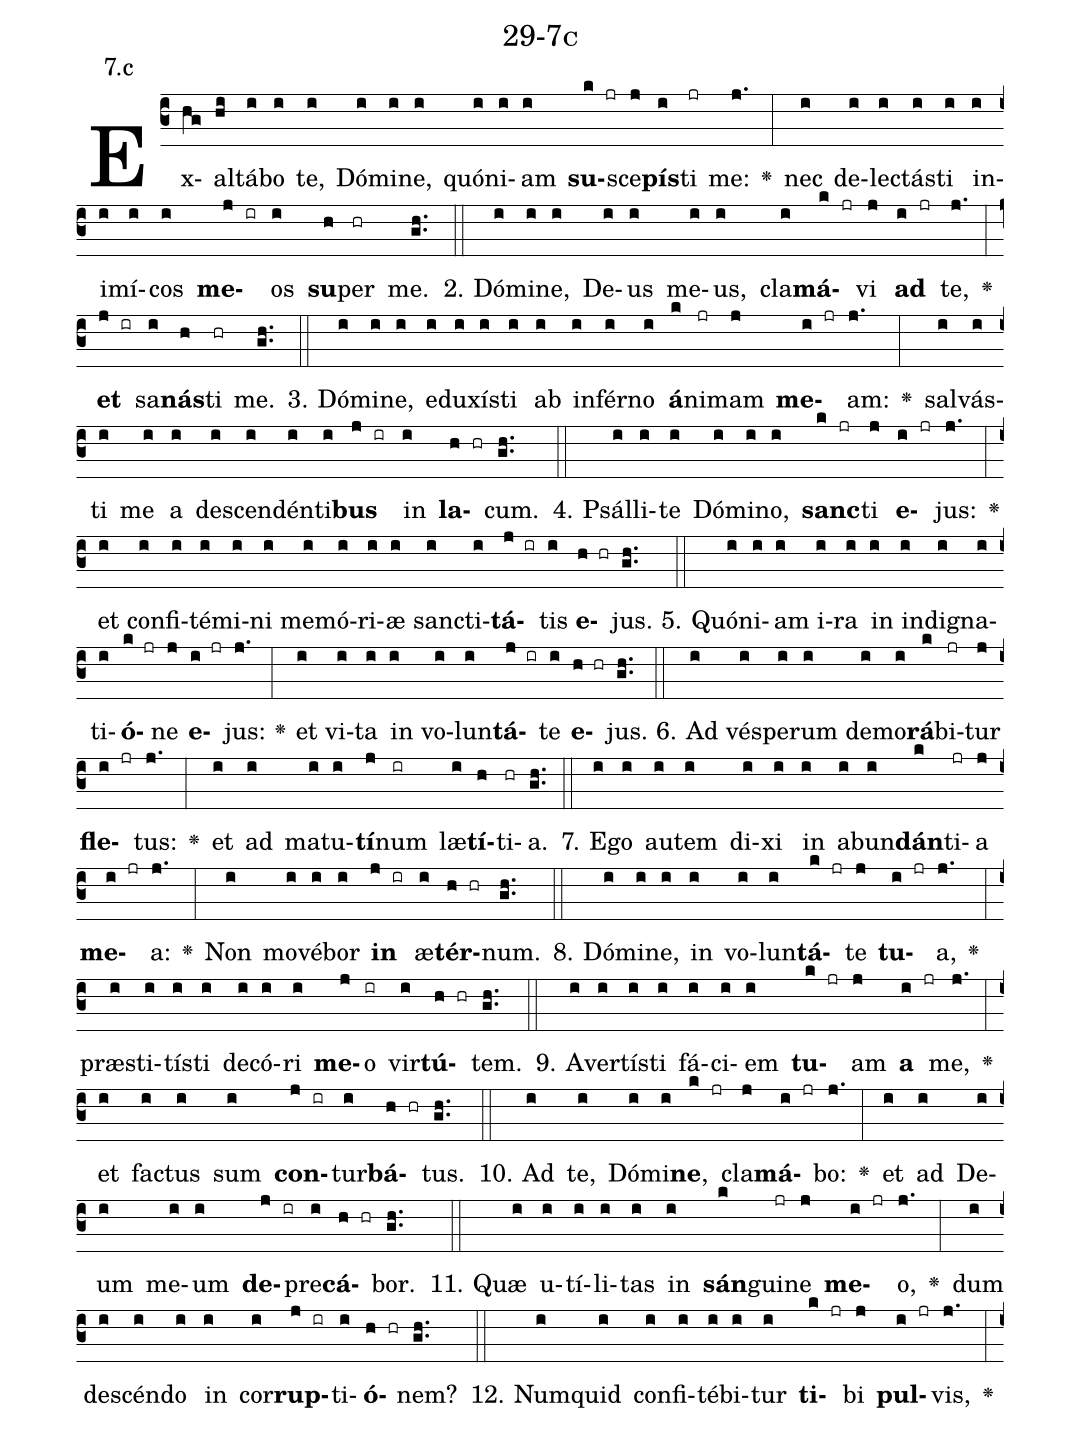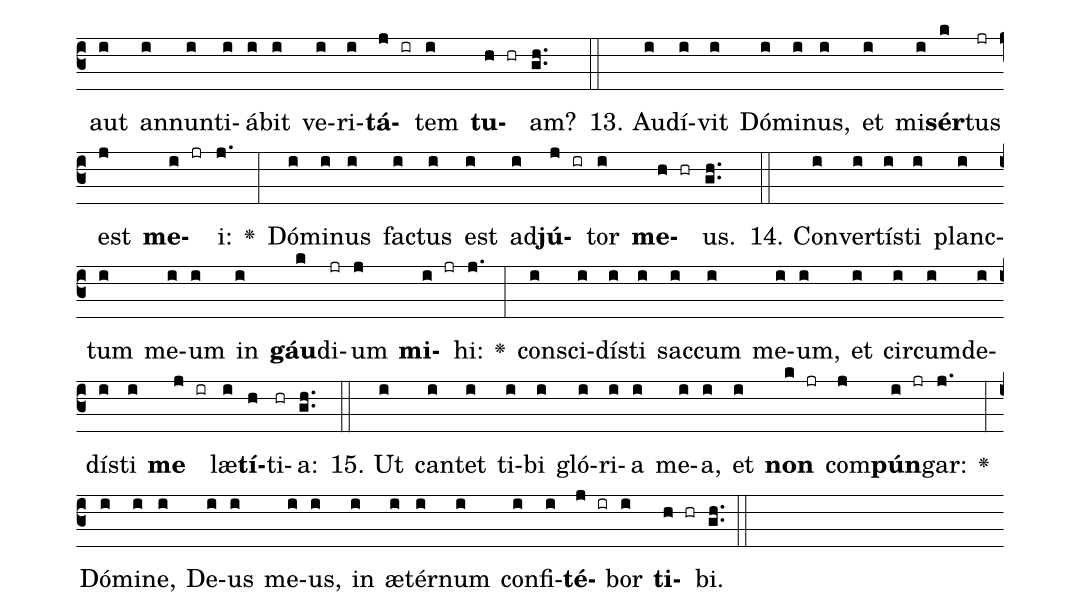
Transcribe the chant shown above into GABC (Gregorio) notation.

name: 29-7c;
annotation: 7.c;
%%
(c3)Ex(hg)al(hi)tá(i)bo(i) te,(i) Dó(i)mi(i)ne,(i) quón(i)i(i)am(i) <b>su</b>(k jr)sce(j)<b>pís</b>(i)ti(jr) me:(j.) <v>\greheightstar</v>(:) nec(i) de(i)lec(i)tás(i)ti(i) in(i)i(i)mí(i)cos(i) <b>me</b>(j ir)os(i) <b>su</b>(h)per(hr) me.(gh..) (::)
2. Dó(i)mi(i)ne,(i) De(i)us(i) me(i)us,(i) cla(i)<b>má</b>(k jr)vi(j) <b>ad</b>(i jr) te,(j.) <v>\greheightstar</v>(:) <b>et</b>(j ir) sa(i)<b>nás</b>(h)ti(hr) me.(gh..) (::)
3. Dó(i)mi(i)ne,(i) e(i)du(i)xís(i)ti(i) ab(i) in(i)fér(i)no(i) <b>á</b>(k)ni(jr)mam(j) <b>me</b>(i jr)am:(j.) <v>\greheightstar</v>(:) sal(i)vás(i)ti(i) me(i) a(i) de(i)scen(i)dén(i)ti(i)<b>bus</b>(j ir) in(i) <b>la</b>(h hr)cum.(gh..) (::)
4. Psál(i)li(i)te(i) Dó(i)mi(i)no,(i) <b>sanc</b>(k jr)ti(j) <b>e</b>(i jr)jus:(j.) <v>\greheightstar</v>(:) et(i) con(i)fi(i)té(i)mi(i)ni(i) me(i)mó(i)ri(i)æ(i) sanc(i)ti(i)<b>tá</b>(j ir)tis(i) <b>e</b>(h hr)jus.(gh..) (::)
5. Quón(i)i(i)am(i) i(i)ra(i) in(i) in(i)di(i)gna(i)ti(i)<b>ó</b>(k jr)ne(j) <b>e</b>(i jr)jus:(j.) <v>\greheightstar</v>(:) et(i) vi(i)ta(i) in(i) vo(i)lun(i)<b>tá</b>(j ir)te(i) <b>e</b>(h hr)jus.(gh..) (::)
6. Ad(i) vés(i)pe(i)rum(i) de(i)mo(i)<b>rá</b>(k)bi(jr)tur(j) <b>fle</b>(i jr)tus:(j.) <v>\greheightstar</v>(:) et(i) ad(i) ma(i)tu(i)<b>tí</b>(j)num(ir) læ(i)<b>tí</b>(h)ti(hr)a.(gh..) (::)
7. E(i)go(i) au(i)tem(i) di(i)xi(i) in(i) ab(i)un(i)<b>dán</b>(k)ti(jr)a(j) <b>me</b>(i jr)a:(j.) <v>\greheightstar</v>(:) Non(i) mo(i)vé(i)bor(i) <b>in</b>(j ir) æ(i)<b>tér</b>(h hr)num.(gh..) (::)
8. Dó(i)mi(i)ne,(i) in(i) vo(i)lun(i)<b>tá</b>(k jr)te(j) <b>tu</b>(i jr)a,(j.) <v>\greheightstar</v>(:) præ(i)sti(i)tís(i)ti(i) de(i)có(i)ri(i) <b>me</b>(j)o(ir) vir(i)<b>tú</b>(h hr)tem.(gh..) (::)
9. A(i)ver(i)tís(i)ti(i) fá(i)ci(i)em(i) <b>tu</b>(k jr)am(j) <b>a</b>(i jr) me,(j.) <v>\greheightstar</v>(:) et(i) fac(i)tus(i) sum(i) <b>con</b>(j ir)tur(i)<b>bá</b>(h hr)tus.(gh..) (::)
10. Ad(i) te,(i) Dó(i)mi(i)<b>ne</b>,(k jr) cla(j)<b>má</b>(i jr)bo:(j.) <v>\greheightstar</v>(:) et(i) ad(i) De(i)um(i) me(i)um(i) <b>de</b>(j ir)pre(i)<b>cá</b>(h hr)bor.(gh..) (::)
11. Quæ(i) u(i)tí(i)li(i)tas(i) in(i) <b>sán</b>(k)gui(jr)ne(j) <b>me</b>(i jr)o,(j.) <v>\greheightstar</v>(:) dum(i) de(i)scén(i)do(i) in(i) cor(i)<b>rup</b>(j ir)ti(i)<b>ó</b>(h hr)nem?(gh..) (::)
12. Num(i)quid(i) con(i)fi(i)té(i)bi(i)tur(i) <b>ti</b>(k jr)bi(j) <b>pul</b>(i jr)vis,(j.) <v>\greheightstar</v>(:) aut(i) an(i)nun(i)ti(i)á(i)bit(i) ve(i)ri(i)<b>tá</b>(j ir)tem(i) <b>tu</b>(h hr)am?(gh..) (::)
13. Au(i)dí(i)vit(i) Dó(i)mi(i)nus,(i) et(i) mi(i)<b>sér</b>(k)tus(jr) est(j) <b>me</b>(i jr)i:(j.) <v>\greheightstar</v>(:) Dó(i)mi(i)nus(i) fac(i)tus(i) est(i) ad(i)<b>jú</b>(j ir)tor(i) <b>me</b>(h hr)us.(gh..) (::)
14. Con(i)ver(i)tís(i)ti(i) planc(i)tum(i) me(i)um(i) in(i) <b>gáu</b>(k)di(jr)um(j) <b>mi</b>(i jr)hi:(j.) <v>\greheightstar</v>(:) con(i)sci(i)dís(i)ti(i) sac(i)cum(i) me(i)um,(i) et(i) cir(i)cum(i)de(i)dís(i)ti(i) <b>me</b>(j ir) læ(i)<b>tí</b>(h)ti(hr)a:(gh..) (::)
15. Ut(i) can(i)tet(i) ti(i)bi(i) gló(i)ri(i)a(i) me(i)a,(i) et(i) <b>non</b>(k jr) com(j)<b>pún</b>(i jr)gar:(j.) <v>\greheightstar</v>(:) Dó(i)mi(i)ne,(i) De(i)us(i) me(i)us,(i) in(i) æ(i)tér(i)num(i) con(i)fi(i)<b>té</b>(j ir)bor(i) <b>ti</b>(h hr)bi.(gh..) (::)
